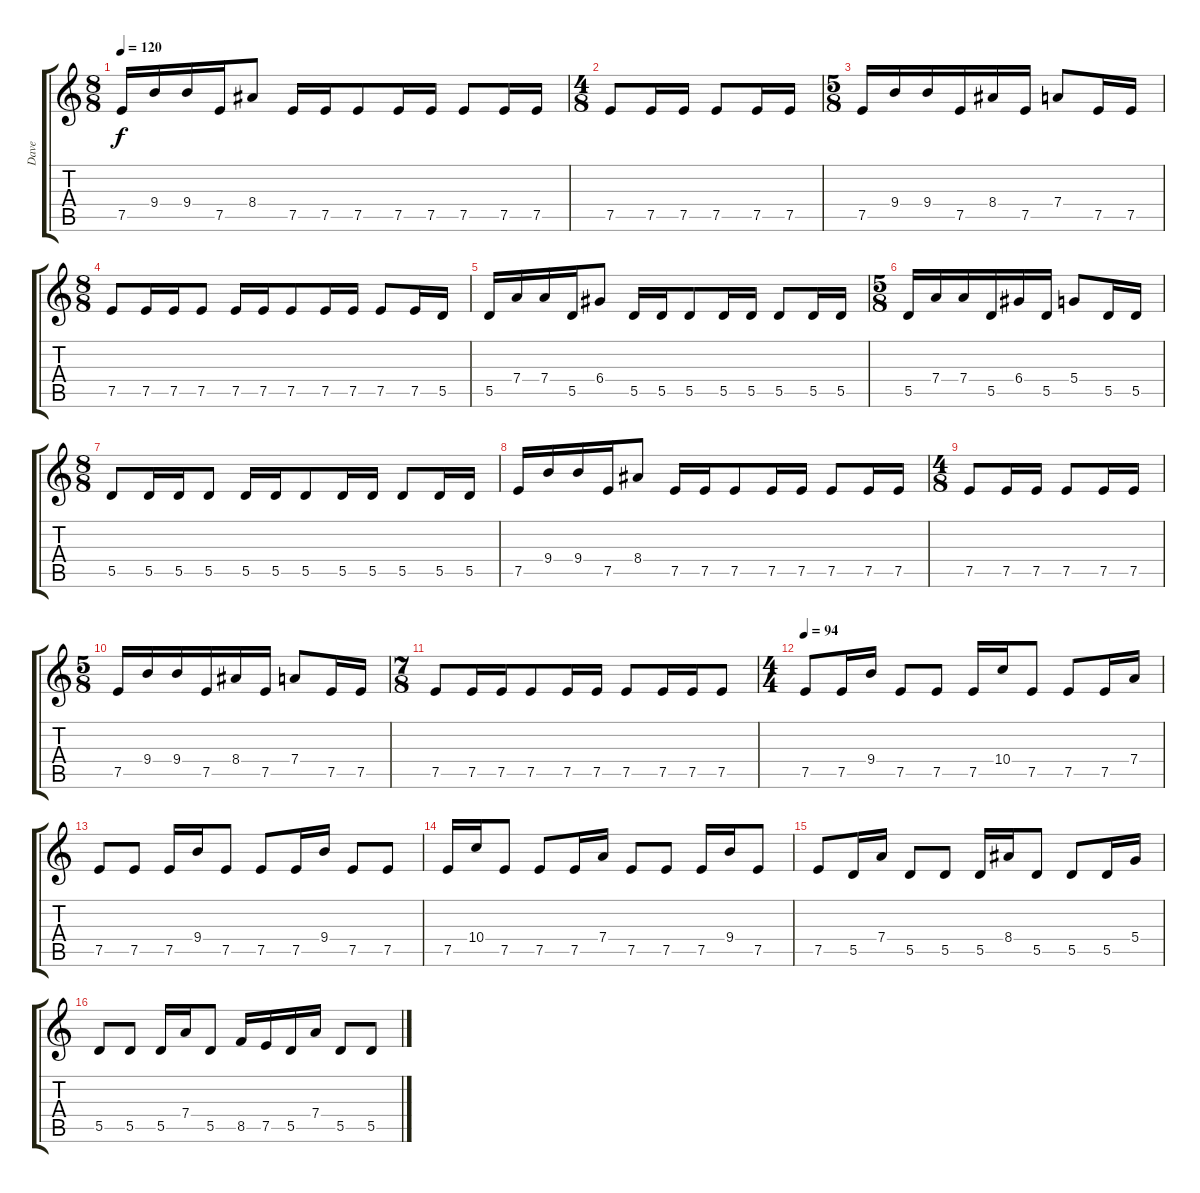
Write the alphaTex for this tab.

\track ("Dave " "Dave ") {instrument distortionguitar}
\staff {score tabs}
\tuning (E4 B3 G3 D3 A2 E2) {hide}
\ts (8 8)
\tempo 120
\clef g2
\ks c
7.5.16{dy f} 9.4.16 9.4.16 7.5.16 8.4.8 7.5.16 7.5.16 7.5.8 7.5.16 7.5.16 7.5.8 7.5.16 7.5.16 |
\ts (4 8)
7.5.8 7.5.16 7.5.16 7.5.8 7.5.16 7.5.16 |
\ts (5 8)
7.5.16 9.4.16 9.4.16 7.5.16 8.4.16 7.5.16 7.4.8 7.5.16 7.5.16 |
\ts (8 8)
7.5.8 7.5.16 7.5.16 7.5.8 7.5.16 7.5.16 7.5.8 7.5.16 7.5.16 7.5.8 7.5.16 5.5.16 |
5.5.16 7.4.16 7.4.16 5.5.16 6.4.8 5.5.16 5.5.16 5.5.8 5.5.16 5.5.16 5.5.8 5.5.16 5.5.16 |
\ts (5 8)
5.5.16 7.4.16 7.4.16 5.5.16 6.4.16 5.5.16 5.4.8 5.5.16 5.5.16 |
\ts (8 8)
5.5.8 5.5.16 5.5.16 5.5.8 5.5.16 5.5.16 5.5.8 5.5.16 5.5.16 5.5.8 5.5.16 5.5.16 |
7.5.16 9.4.16 9.4.16 7.5.16 8.4.8 7.5.16 7.5.16 7.5.8 7.5.16 7.5.16 7.5.8 7.5.16 7.5.16 |
\ts (4 8)
7.5.8 7.5.16 7.5.16 7.5.8 7.5.16 7.5.16 |
\ts (5 8)
7.5.16 9.4.16 9.4.16 7.5.16 8.4.16 7.5.16 7.4.8 7.5.16 7.5.16 |
\ts (7 8)
7.5.8 7.5.16 7.5.16 7.5.8 7.5.16 7.5.16 7.5.8 7.5.16 7.5.16 7.5.8 |
\ts (4 4)
\tempo 107
\tempo 94
7.5.8 7.5.16 9.4.16 7.5.8 7.5.8 7.5.16 10.4.16 7.5.8 7.5.8 7.5.16 7.4.16 |
7.5.8 7.5.8 7.5.16 9.4.16 7.5.8 7.5.8 7.5.16 9.4.16 7.5.8 7.5.8 |
7.5.16 10.4.16 7.5.8 7.5.8 7.5.16 7.4.16 7.5.8 7.5.8 7.5.16 9.4.16 7.5.8 |
7.5.8 5.5.16 7.4.16 5.5.8 5.5.8 5.5.16 8.4.16 5.5.8 5.5.8 5.5.16 5.4.16 |
5.5.8 5.5.8 5.5.16 7.4.16 5.5.8 8.5.16 7.5.16 5.5.16 7.4.16 5.5.8 5.5.8
